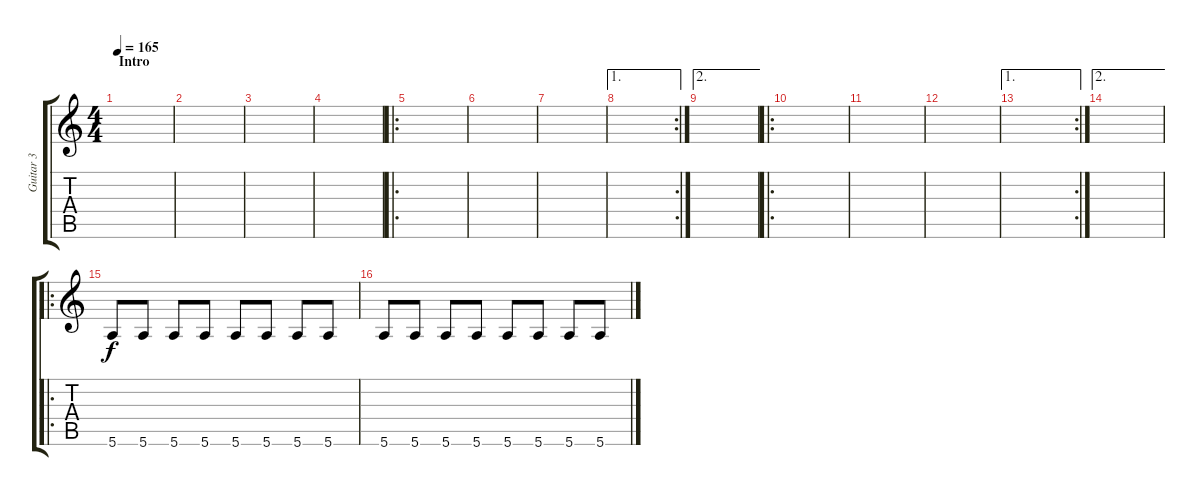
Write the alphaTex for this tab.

\track ("Guitar 3" "Guitar 3") {instrument distortionguitar}
\staff {score tabs}
\tuning (E4 B3 G3 D3 A2 E2) {hide}
\ts (4 4)
\section ("" "Intro")
\tempo 165
\clef g2
\ks c
|
|
|
|
\ro
|
|
|
\ae 1
\rc 2
|
\ae 2
|
\ro
|
|
|
\ae 1
\rc 2
|
\ae 2
|
\ro
5.6.8 5.6.8 5.6.8 5.6.8 5.6.8 5.6.8 5.6.8 5.6.8 |
5.6.8 5.6.8 5.6.8 5.6.8 5.6.8 5.6.8 5.6.8 5.6.8
